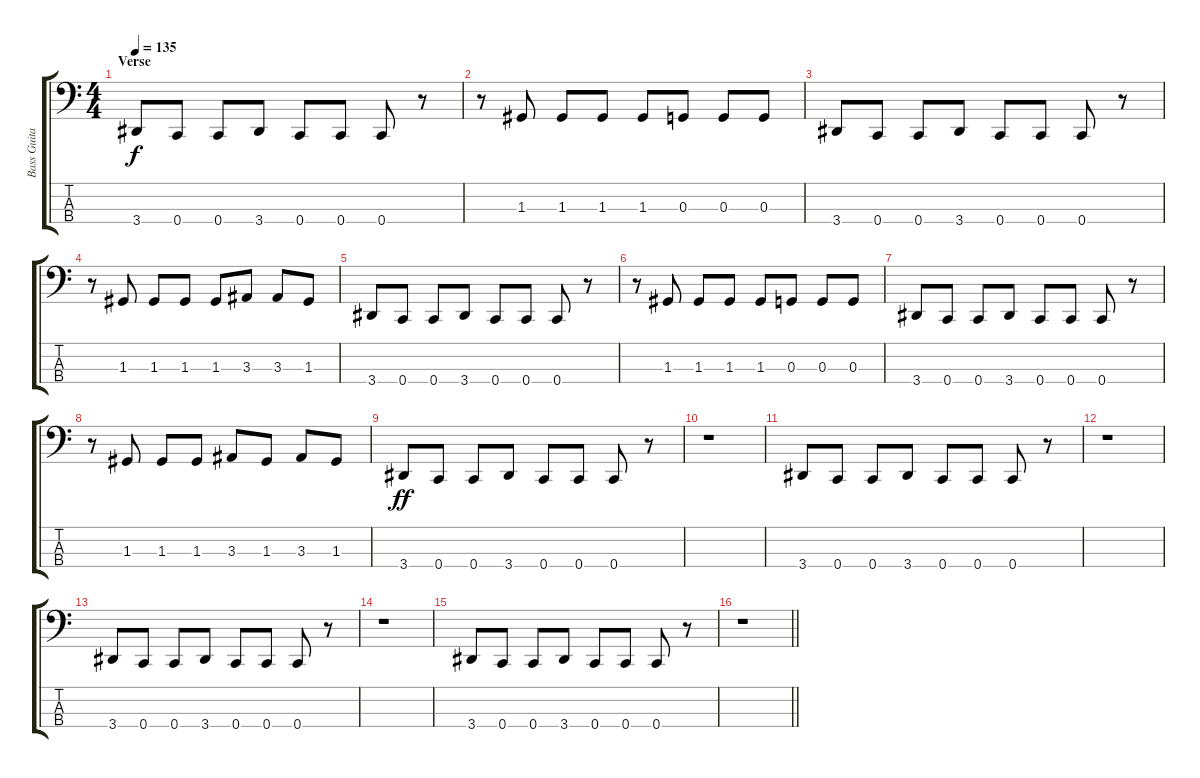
\track ("Bass Guitar" "Bass Guita") {instrument electricbassfinger}
\staff {score tabs}
\tuning (F2 C2 G1 C1) {hide}
\ts (4 4)
\section ("" "Verse")
\tempo 135
\clef f4
\ks c
3.4.8{dy f} 0.4.8 0.4.8 3.4.8 0.4.8 0.4.8 0.4.8 r.8 |
r.8 1.3.8 1.3.8 1.3.8 1.3.8 0.3.8 0.3.8 0.3.8 |
3.4.8 0.4.8 0.4.8 3.4.8 0.4.8 0.4.8 0.4.8 r.8 |
r.8 1.3.8 1.3.8 1.3.8 1.3.8 3.3.8 3.3.8 1.3.8 |
3.4.8 0.4.8 0.4.8 3.4.8 0.4.8 0.4.8 0.4.8 r.8 |
r.8 1.3.8 1.3.8 1.3.8 1.3.8 0.3.8 0.3.8 0.3.8 |
3.4.8 0.4.8 0.4.8 3.4.8 0.4.8 0.4.8 0.4.8 r.8 |
r.8 1.3.8 1.3.8 1.3.8 3.3.8 1.3.8 3.3.8 1.3.8 |
3.4.8{dy ff} 0.4.8 0.4.8 3.4.8 0.4.8 0.4.8 0.4.8 r.8 |
r.1 |
3.4.8 0.4.8 0.4.8 3.4.8 0.4.8 0.4.8 0.4.8 r.8 |
r.1 |
3.4.8 0.4.8 0.4.8 3.4.8 0.4.8 0.4.8 0.4.8 r.8 |
r.1 |
3.4.8 0.4.8 0.4.8 3.4.8 0.4.8 0.4.8 0.4.8 r.8 |
\barLineRight lightlight
r.1
